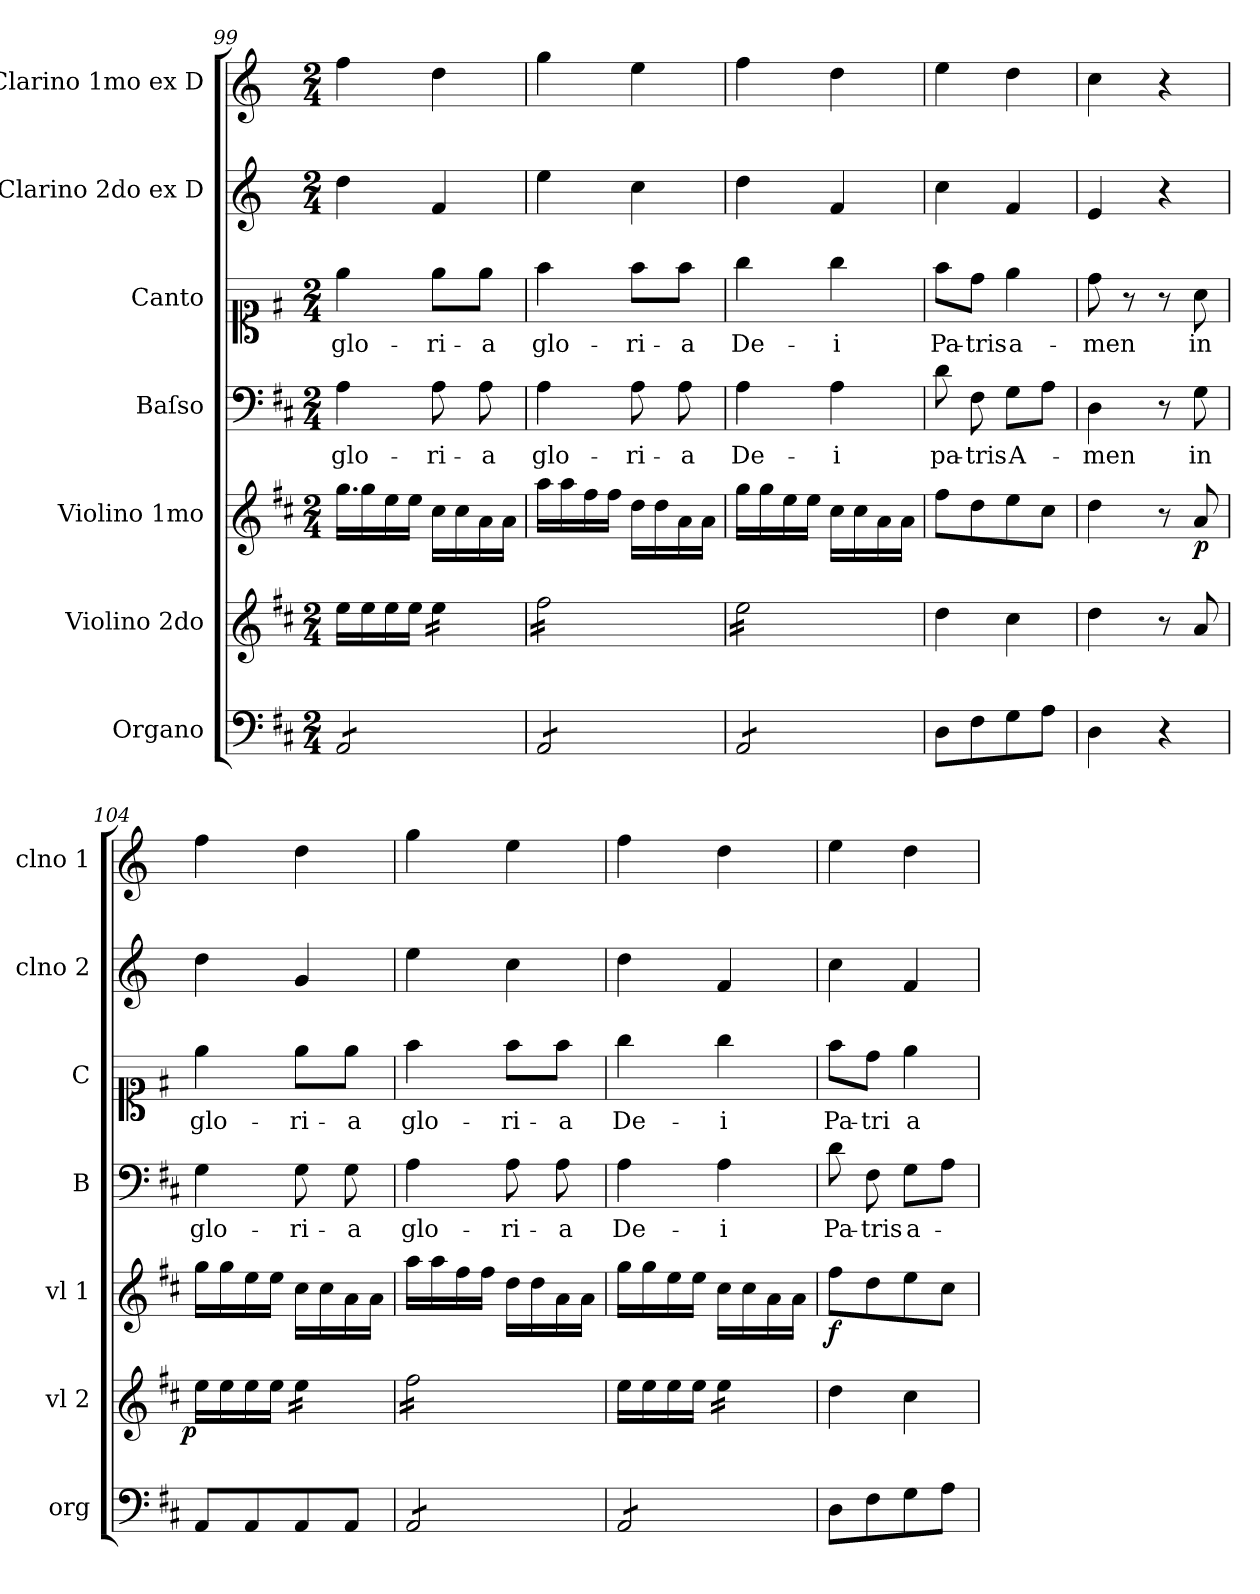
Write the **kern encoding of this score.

**kern	**kern	**dynam	**kern	**dynam	**kern	**text	**kern	**text	**kern	**kern
*part7	*part6	*part6	*part5	*part5	*part4	*part4	*part3	*part3	*part2	*part1
*staff7	*staff6	*staff6	*staff5	*staff5	*staff4	*staff4	*staff3	*staff3	*staff2	*staff1
*I"Organo	*I"Violino 2do	*	*I"Violino 1mo	*	*I"Baſso	*	*I"Canto	*	*I"Clarino 2do ex D	*I"Clarino 1mo ex D
*I'org	*I'vl 2	*	*I'vl 1	*	*I'B	*	*I'C	*	*I'clno 2	*I'clno 1
*clefF4	*clefG2	*	*clefG2	*	*clefF4	*	*clefC1	*	*clefG2	*clefG2
*	*	*	*	*	*	*	*	*	*ITrd6c10	*ITrd6c10
*k[f#c#]	*k[f#c#]	*	*k[f#c#]	*	*k[f#c#]	*	*k[f#]	*	*k[f#c#]	*k[f#c#]
*M2/4	*M2/4	*	*M2/4	*	*M2/4	*	*M2/4	*	*M2/4	*M2/4
=99	=99	=99	=99	=99	=99	=99	=99	=99	=99	=99
!	!	!	!LO:N:vis=16.	!	!	!	!	!	!	!
*tremolo	*	*	*	*	*	*	*	*	*	*
8AA/L	16ee\LL	.	16gg\LL	.	4A\	glo-	4ee\	glo-	4e\	4g\
.	16ee\	.	16gg\	.	.	.	.	.	.	.
8AA/	16ee\	.	16ee\	.	.	.	.	.	.	.
.	16ee\JJ	.	16ee\JJ	.	.	.	.	.	.	.
*	*tremolo	*	*	*	*	*	*	*	*	*
8AA/	16ee\LL	.	16cc#\LL	.	8A\	-ri-	8ee\L	-ri-	4G/	4e\
.	16ee\	.	16cc#\	.	.	.	.	.	.	.
8AA/J	16ee\	.	16a\	.	8A\	-a	8ee\J	-a	.	.
.	16ee\JJ	.	16a\JJ	.	.	.	.	.	.	.
=100	=100	=100	=100	=100	=100	=100	=100	=100	=100	=100
!	!	!	!	!	!	!	!	!LO:LY:i	!	!
8AA/L	16ff#\LL	.	16aa\LL	.	4A\	glo-	4ff#\	glo-	4f#\	4a\
.	16ff#\	.	16aa\	.	.	.	.	.	.	.
8AA/	16ff#\	.	16ff#\	.	.	.	.	.	.	.
.	16ff#\	.	16ff#\JJ	.	.	.	.	.	.	.
!	!	!	!	!	!	!	!	!LO:LY:i	!	!
8AA/	16ff#\	.	16dd\LL	.	8A\	-ri-	8ff#\L	-ri-	4d\	4f#\
.	16ff#\	.	16dd\	.	.	.	.	.	.	.
!	!	!	!	!	!	!	!	!LO:LY:i	!	!
8AA/J	16ff#\	.	16a\	.	8A\	-a	8ff#\J	-a	.	.
.	16ff#\JJ	.	16a\JJ	.	.	.	.	.	.	.
=101	=101	=101	=101	=101	=101	=101	=101	=101	=101	=101
8AA/L	16ee\LL	.	16gg\LL	.	4A\	De-	4gg\	De-	4e\	4g\
.	16ee\	.	16gg\	.	.	.	.	.	.	.
8AA/	16ee\	.	16ee\	.	.	.	.	.	.	.
.	16ee\	.	16ee\JJ	.	.	.	.	.	.	.
8AA/	16ee\	.	16cc#\LL	.	4A\	-i	4gg\	-i	4G/	4e\
.	16ee\	.	16cc#\	.	.	.	.	.	.	.
8AA/J	16ee\	.	16a\	.	.	.	.	.	.	.
*Xtremolo	*	*	*	*	*	*	*	*	*	*
.	16ee\JJ	.	16a\JJ	.	.	.	.	.	.	.
*	*Xtremolo	*	*	*	*	*	*	*	*	*
=102	=102	=102	=102	=102	=102	=102	=102	=102	=102	=102
8D\L	4dd\	.	8ff#\L	.	8d\	pa-	8ff#\L	Pa-	4d\	4f#\
8F#\	.	.	8dd\	.	8F#\	-tris	8dd\J	-tris	.	.
8G\	4cc#\	.	8ee\	.	8G\L	A-	4ee\	a-	4G/	4e\
8A\J	.	.	8cc#\J	.	8A\J	.	.	.	.	.
=103	=103	=103	=103	=103	=103	=103	=103	=103	=103	=103
4D\	4dd\	.	4dd\	.	4D\	-men	8dd\	-men	4F#/	4d\
.	.	.	.	.	.	.	8r	.	.	.
4r	8r	.	8r	.	8r	.	8r	.	4r	4r
!	!	!	!	!LO:DY:b	!	!	!	!	!	!
.	8a/	.	8a/	p	8G\	in	8a\	in	.	.
=104	=104	=104	=104	=104	=104	=104	=104	=104	=104	=104
!	!	!LO:DY:rj	!	!	!	!	!	!	!	!
8AA/L	16ee\LL	p	16gg\LL	.	4G\	glo-	4ee\	glo-	4e\	4g\
.	16ee\	.	16gg\	.	.	.	.	.	.	.
8AA/	16ee\	.	16ee\	.	.	.	.	.	.	.
.	16ee\JJ	.	16ee\JJ	.	.	.	.	.	.	.
*	*tremolo	*	*	*	*	*	*	*	*	*
8AA/	16ee\LL	.	16cc#\LL	.	8G\	-ri-	8ee\L	-ri-	4A/	4e\
.	16ee\	.	16cc#\	.	.	.	.	.	.	.
8AA/J	16ee\	.	16a\	.	8G\	-a	8ee\J	-a	.	.
.	16ee\JJ	.	16a\JJ	.	.	.	.	.	.	.
=105	=105	=105	=105	=105	=105	=105	=105	=105	=105	=105
!	!	!	!	!	!	!	!	!LO:LY:i	!	!
*tremolo	*	*	*	*	*	*	*	*	*	*
8AA/L	16ff#\LL	.	16aa\LL	.	4A\	glo-	4ff#\	glo-	4f#\	4a\
.	16ff#\	.	16aa\	.	.	.	.	.	.	.
8AA/	16ff#\	.	16ff#\	.	.	.	.	.	.	.
.	16ff#\	.	16ff#\JJ	.	.	.	.	.	.	.
!	!	!	!	!	!	!	!	!LO:LY:i	!	!
8AA/	16ff#\	.	16dd\LL	.	8A\	-ri-	8ff#\L	-ri-	4d\	4f#\
.	16ff#\	.	16dd\	.	.	.	.	.	.	.
!	!	!	!	!	!	!	!	!LO:LY:i	!	!
8AA/J	16ff#\	.	16a\	.	8A\	-a	8ff#\J	-a	.	.
.	16ff#\JJ	.	16a\JJ	.	.	.	.	.	.	.
*	*Xtremolo	*	*	*	*	*	*	*	*	*
=106	=106	=106	=106	=106	=106	=106	=106	=106	=106	=106
8AA/L	16ee\LL	.	16gg\LL	.	4A\	De-	4gg\	De-	4e\	4g\
.	16ee\	.	16gg\	.	.	.	.	.	.	.
8AA/	16ee\	.	16ee\	.	.	.	.	.	.	.
.	16ee\JJ	.	16ee\JJ	.	.	.	.	.	.	.
*	*tremolo	*	*	*	*	*	*	*	*	*
8AA/	16ee\LL	.	16cc#\LL	.	4A\	-i	4gg\	-i	4G/	4e\
.	16ee\	.	16cc#\	.	.	.	.	.	.	.
8AA/J	16ee\	.	16a\	.	.	.	.	.	.	.
*Xtremolo	*	*	*	*	*	*	*	*	*	*
.	16ee\JJ	.	16a\JJ	.	.	.	.	.	.	.
*	*Xtremolo	*	*	*	*	*	*	*	*	*
=107	=107	=107	=107	=107	=107	=107	=107	=107	=107	=107
!	!	!	!	!LO:DY:b	!	!	!	!	!	!
8D\L	4dd\	.	8ff#\L	f	8d\	Pa-	8ff#\L	Pa-	4d\	4f#\
8F#\	.	.	8dd\	.	8F#\	-tris	8dd\J	-tri	.	.
8G\	4cc#\	.	8ee\	.	8G\L	a-	4ee\	a-	4G/	4e\
8A\J	.	.	8cc#\J	.	8A\J	.	.	.	.	.
=	=	=	=	=	=	=	=	=	=	=
*-	*-	*-	*-	*-	*-	*-	*-	*-	*-	*-
